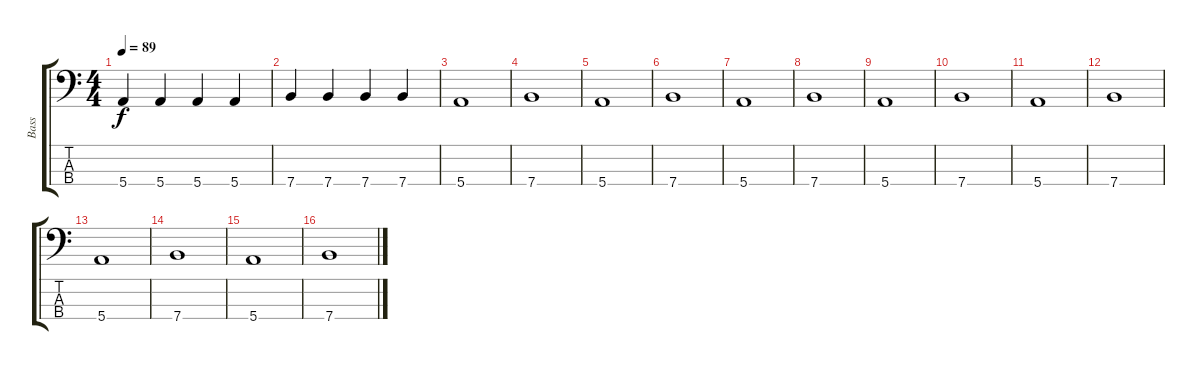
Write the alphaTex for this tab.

\track ("Bass" "Bass") {instrument electricbassfinger}
\staff {score tabs}
\tuning (G2 D2 A1 E1) {hide}
\ts (4 4)
\tempo 89
\clef f4
\ks c
5.4.4{dy f} 5.4.4 5.4.4 5.4.4 |
7.4.4 7.4.4 7.4.4 7.4.4 |
5.4.1 |
7.4.1 |
5.4.1 |
7.4.1 |
5.4.1 |
7.4.1 |
5.4.1 |
7.4.1 |
5.4.1 |
7.4.1 |
5.4.1 |
7.4.1 |
5.4.1 |
7.4.1
